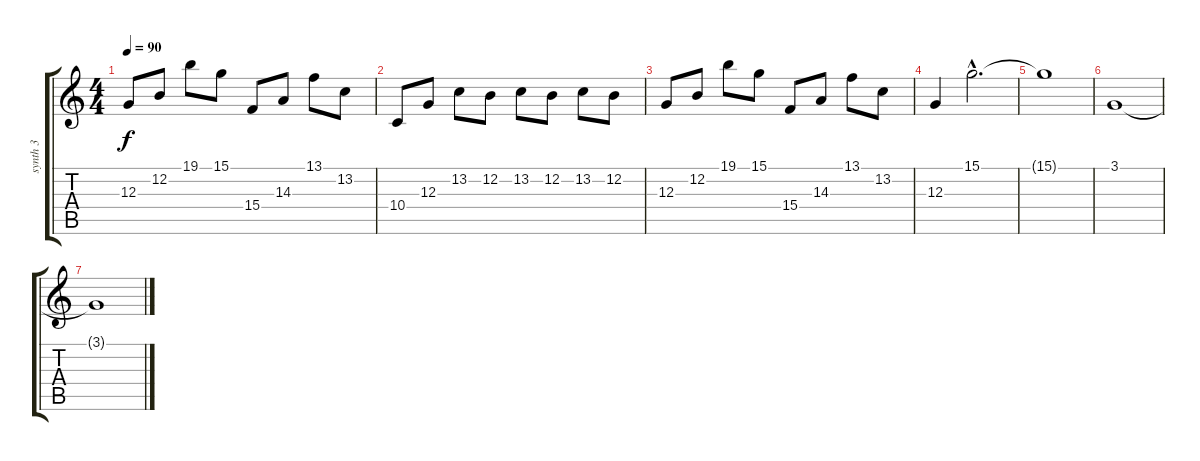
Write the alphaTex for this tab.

\track ("synth 3" "synth 3") {instrument stringensemble2}
\staff {score tabs}
\tuning (E4 B3 G3 D3 A2 E2) {hide}
\ts (4 4)
\tempo 90
\clef g2
\ks c
12.3.8{dy f} 12.2.8 19.1.8 15.1.8 15.4.8 14.3.8 13.1.8 13.2.8 |
10.4.8 12.3.8 13.2.8 12.2.8 13.2.8 12.2.8 13.2.8 12.2.8 |
12.3.8 12.2.8 19.1.8 15.1.8 15.4.8 14.3.8 13.1.8 13.2.8 |
12.3.4 15.1{hac}.2{d} |
15.1{t}.1 |
3.1.1 |
3.1{t}.1
